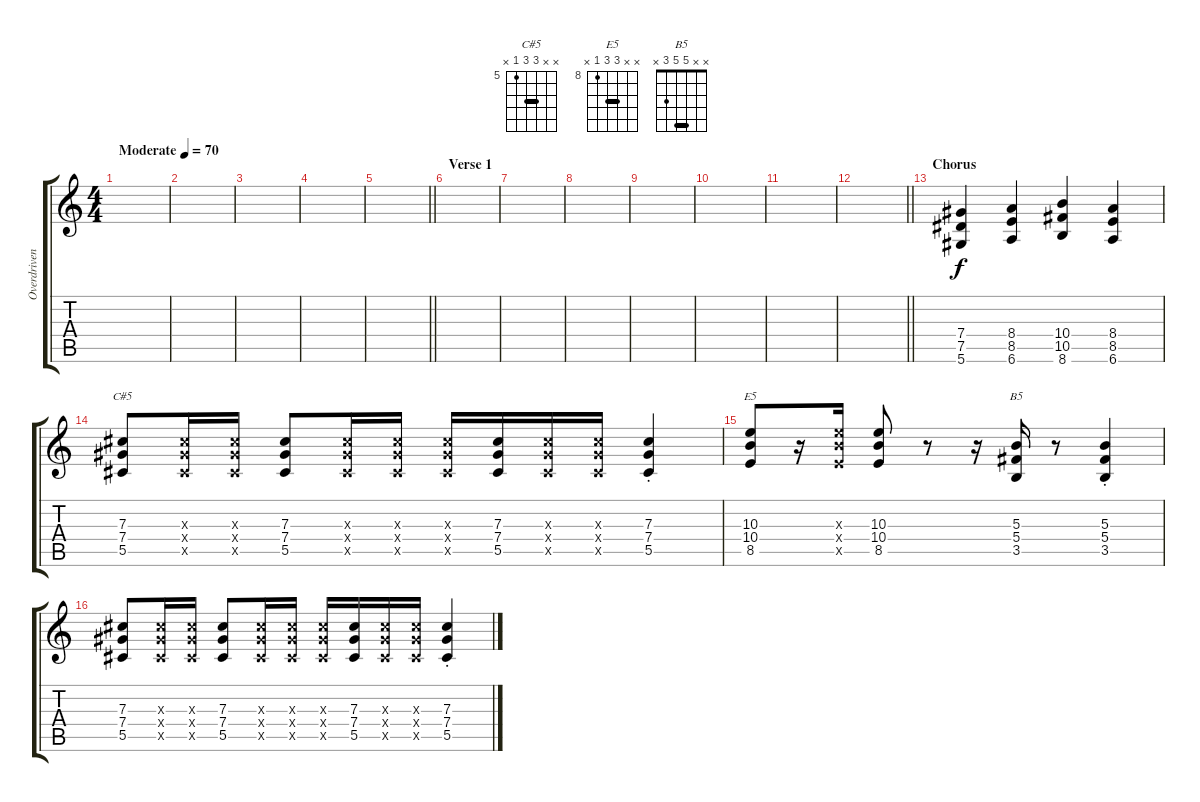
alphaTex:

\track ("Overdriven Guitar" "Overdriven") {instrument overdrivenguitar}
\staff {score tabs}
\tuning (Eb4 Bb3 Gb3 Db3 Ab2 Eb2) {hide}
\chord ("C#5" x x 7 7 5 x) {firstfret 5 barre 7}
\chord ("E5" x x 10 10 8 x) {firstfret 8 barre 10}
\chord ("B5" x x 5 5 3 x) {barre 5}
\ts (4 4)
\tempo (70 "Moderate")
\clef g2
\ks c
|
\ks aminor
|
|
|
\barLineRight lightlight
|
\section ("" "Verse 1")
|
|
|
|
|
|
\barLineRight lightlight
|
\section ("" "Chorus")
(7.4 7.5 5.6).4 (8.4 8.5 6.6).4 (10.4 10.5 8.6).4 (8.4 8.5 6.6).4 |
(7.3 7.4 5.5).8{ch "C#5"} (7.3{x} 7.4{x} 5.5{x}).16 (7.3{x} 7.4{x} 5.5{x}).16 (7.3 7.4 5.5).8 (7.3{x} 7.4{x} 5.5{x}).16 (7.3{x} 7.4{x} 5.5{x}).16 (7.3{x} 7.4{x} 5.5{x}).16 (7.3 7.4 5.5).16 (7.3{x} 7.4{x} 5.5{x}).16 (7.3{x} 7.4{x} 5.5{x}).16 (7.3{st} 7.4{st} 5.5{st}).4 |
(10.3 10.4 8.5).8{ch "E5"} r.16 (10.3{x} 10.4{x} 8.5{x}).16 (10.3 10.4 8.5).8 r.8 r.16 (5.3 5.4 3.5).16{ch "B5"} r.8 (5.3{st} 5.4{st} 3.5{st}).4 |
(7.3 7.4 5.5).8 (7.3{x} 7.4{x} 5.5{x}).16 (7.3{x} 7.4{x} 5.5{x}).16 (7.3 7.4 5.5).8 (7.3{x} 7.4{x} 5.5{x}).16 (7.3{x} 7.4{x} 5.5{x}).16 (7.3{x} 7.4{x} 5.5{x}).16 (7.3 7.4 5.5).16 (7.3{x} 7.4{x} 5.5{x}).16 (7.3{x} 7.4{x} 5.5{x}).16 (7.3{st} 7.4{st} 5.5{st}).4
